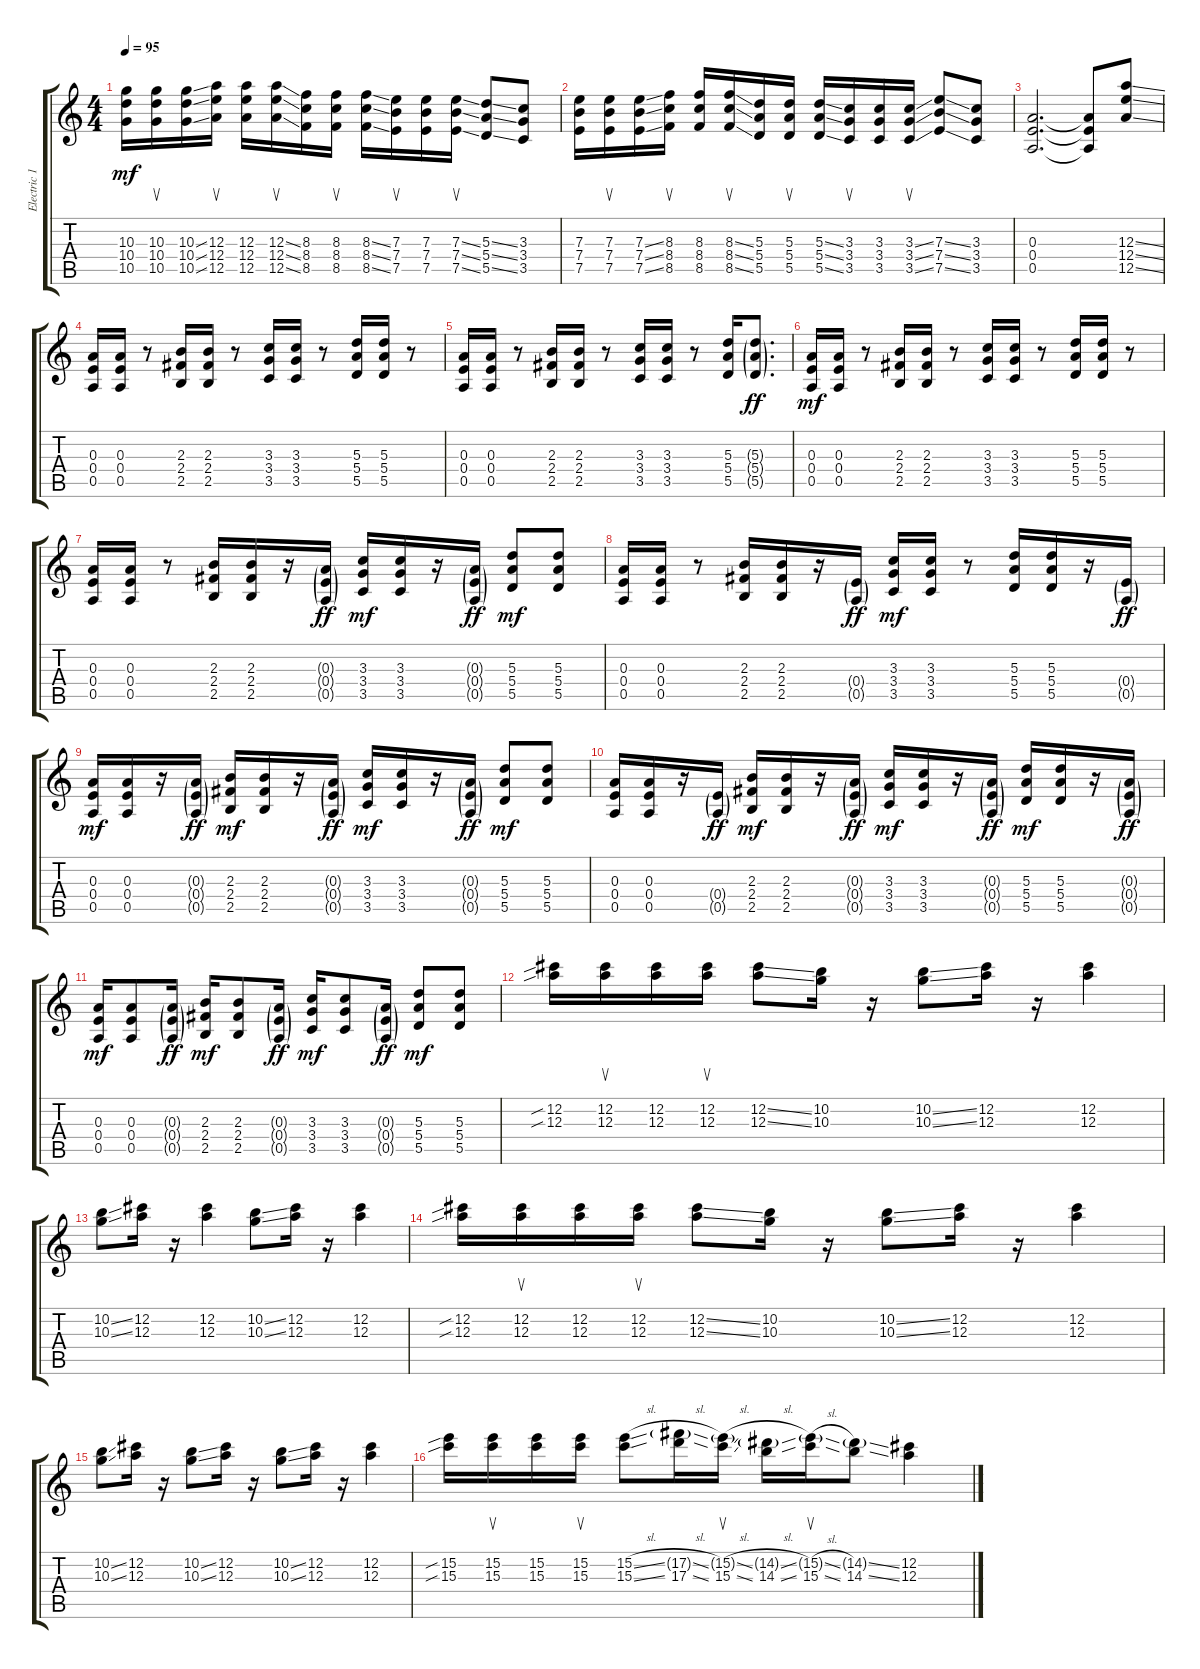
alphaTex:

\track ("Electric 1" "Electric 1") {instrument distortionguitar}
\staff {score tabs}
\tuning (E4 Db4 A3 E3 A2 E2) {hide}
\ts (4 4)
\tempo 95
\clef g2
\ks c
(10.3 10.4 10.5).16{dy mf} (10.3 10.4 10.5).16{su} (10.3{ss} 10.4{ss} 10.5{ss}).16 (12.3 12.4 12.5).16{su} (12.3 12.4 12.5).16 (12.3{ss} 12.4{ss} 12.5{ss}).16{su} (8.3 8.4 8.5).16 (8.3 8.4 8.5).16{su} (8.3{ss} 8.4{ss} 8.5{ss}).16 (7.3 7.4 7.5).16{su} (7.3 7.4 7.5).16 (7.3{ss} 7.4{ss} 7.5{ss}).16{su} (5.3{ss} 5.4{ss} 5.5{ss}).8 (3.3 3.4 3.5).8 |
(7.3 7.4 7.5).16 (7.3 7.4 7.5).16{su} (7.3{ss} 7.4{ss} 7.5{ss}).16 (8.3 8.4 8.5).16{su} (8.3 8.4 8.5).16 (8.3{ss} 8.4{ss} 8.5{ss}).16{su} (5.3 5.4 5.5).16 (5.3 5.4 5.5).16{su} (5.3{ss} 5.4{ss} 5.5{ss}).16 (3.3 3.4 3.5).16{su} (3.3 3.4 3.5).16 (3.3{ss} 3.4{ss} 3.5{ss}).16{su} (7.3{ss} 7.4{ss} 7.5{ss}).8 (3.3 3.4 3.5).8 |
(0.3 0.4 0.5).2{d} (0.3{t} 0.4{t} 0.5{t}).8 (12.3{ss} 12.4{ss} 12.5{ss}).8 |
(0.3 0.4 0.5).16 (0.3 0.4 0.5).16 r.8 (2.3 2.4 2.5).16 (2.3 2.4 2.5).16 r.8 (3.3 3.4 3.5).16 (3.3 3.4 3.5).16 r.8 (5.3 5.4 5.5).16 (5.3 5.4 5.5).16 r.8 |
(0.3 0.4 0.5).16 (0.3 0.4 0.5).16 r.8 (2.3 2.4 2.5).16 (2.3 2.4 2.5).16 r.8 (3.3 3.4 3.5).16 (3.3 3.4 3.5).16 r.8 (5.3 5.4 5.5).16 (5.3{g} 5.4{g} 5.5{g}).8{d dy ff} |
(0.3 0.4 0.5).16{dy mf} (0.3 0.4 0.5).16 r.8 (2.3 2.4 2.5).16 (2.3 2.4 2.5).16 r.8 (3.3 3.4 3.5).16 (3.3 3.4 3.5).16 r.8 (5.3 5.4 5.5).16 (5.3 5.4 5.5).16 r.8 |
(0.3 0.4 0.5).16 (0.3 0.4 0.5).16 r.8 (2.3 2.4 2.5).16 (2.3 2.4 2.5).16 r.16 (0.3{g} 0.4{g} 0.5{g}).16{dy ff} (3.3 3.4 3.5).16{dy mf} (3.3 3.4 3.5).16 r.16 (0.3{g} 0.4{g} 0.5{g}).16{dy ff} (5.3 5.4 5.5).8{dy mf} (5.3 5.4 5.5).8 |
(0.3 0.4 0.5).16 (0.3 0.4 0.5).16 r.8 (2.3 2.4 2.5).16 (2.3 2.4 2.5).16 r.16 (0.4{g} 0.5{g}).16{dy ff} (3.3 3.4 3.5).16{dy mf} (3.3 3.4 3.5).16 r.8 (5.3 5.4 5.5).16 (5.3 5.4 5.5).16 r.16 (0.4{g} 0.5{g}).16{dy ff} |
(0.3 0.4 0.5).16{dy mf} (0.3 0.4 0.5).16 r.16 (0.3{g} 0.4{g} 0.5{g}).16{dy ff} (2.3 2.4 2.5).16{dy mf} (2.3 2.4 2.5).16 r.16 (0.3{g} 0.4{g} 0.5{g}).16{dy ff} (3.3 3.4 3.5).16{dy mf} (3.3 3.4 3.5).16 r.16 (0.3{g} 0.4{g} 0.5{g}).16{dy ff} (5.3 5.4 5.5).8{dy mf} (5.3 5.4 5.5).8 |
(0.3 0.4 0.5).16 (0.3 0.4 0.5).16 r.16 (0.4{g} 0.5{g}).16{dy ff} (2.3 2.4 2.5).16{dy mf} (2.3 2.4 2.5).16 r.16 (0.3{g} 0.4{g} 0.5{g}).16{dy ff} (3.3 3.4 3.5).16{dy mf} (3.3 3.4 3.5).16 r.16 (0.3{g} 0.4{g} 0.5{g}).16{dy ff} (5.3 5.4 5.5).16{dy mf} (5.3 5.4 5.5).16 r.16 (0.3{g} 0.4{g} 0.5{g}).16{dy ff} |
(0.3 0.4 0.5).16{dy mf} (0.3 0.4 0.5).8 (0.3{g} 0.4{g} 0.5{g}).16{dy ff} (2.3 2.4 2.5).16{dy mf} (2.3 2.4 2.5).8 (0.3{g} 0.4{g} 0.5{g}).16{dy ff} (3.3 3.4 3.5).16{dy mf} (3.3 3.4 3.5).8 (0.3{g} 0.4{g} 0.5{g}).16{dy ff} (5.3 5.4 5.5).8{dy mf} (5.3 5.4 5.5).8 |
(12.2{sib} 12.3{sib}).16 (12.2 12.3).16{su} (12.2 12.3).16 (12.2 12.3).16{su} (12.2{ss} 12.3{ss}).8 (10.2 10.3).16 r.16 (10.2{ss} 10.3{ss}).8 (12.2 12.3).16 r.16 (12.2 12.3).4 |
(10.2{ss} 10.3{ss}).8 (12.2 12.3).16 r.16 (12.2 12.3).4 (10.2{ss} 10.3{ss}).8 (12.2 12.3).16 r.16 (12.2 12.3).4 |
(12.2{sib} 12.3{sib}).16 (12.2 12.3).16{su} (12.2 12.3).16 (12.2 12.3).16{su} (12.2{ss} 12.3{ss}).8 (10.2 10.3).16 r.16 (10.2{ss} 10.3{ss}).8 (12.2 12.3).16 r.16 (12.2 12.3).4 |
(10.2{ss} 10.3{ss}).8 (12.2 12.3).16 r.16 (10.2{ss} 10.3{ss}).8 (12.2 12.3).16 r.16 (10.2{ss} 10.3{ss}).8 (12.2 12.3).16 r.16 (12.2 12.3).4 |
(15.2{sib} 15.3{sib}).16 (15.2 15.3).16{su} (15.2 15.3).16 (15.2 15.3).16{su} (15.2{sl} 15.3{ss}).8 (17.2{sl g} 17.3{ss}).16 (15.2{sl g} 15.3{ss}).16{su} (14.2{sl g} 14.3{ss}).16 (15.2{sl g} 15.3{ss}).16{su} (14.2{ss g} 14.3{ss}).8 (12.2{sl} 12.3{sl}).4
